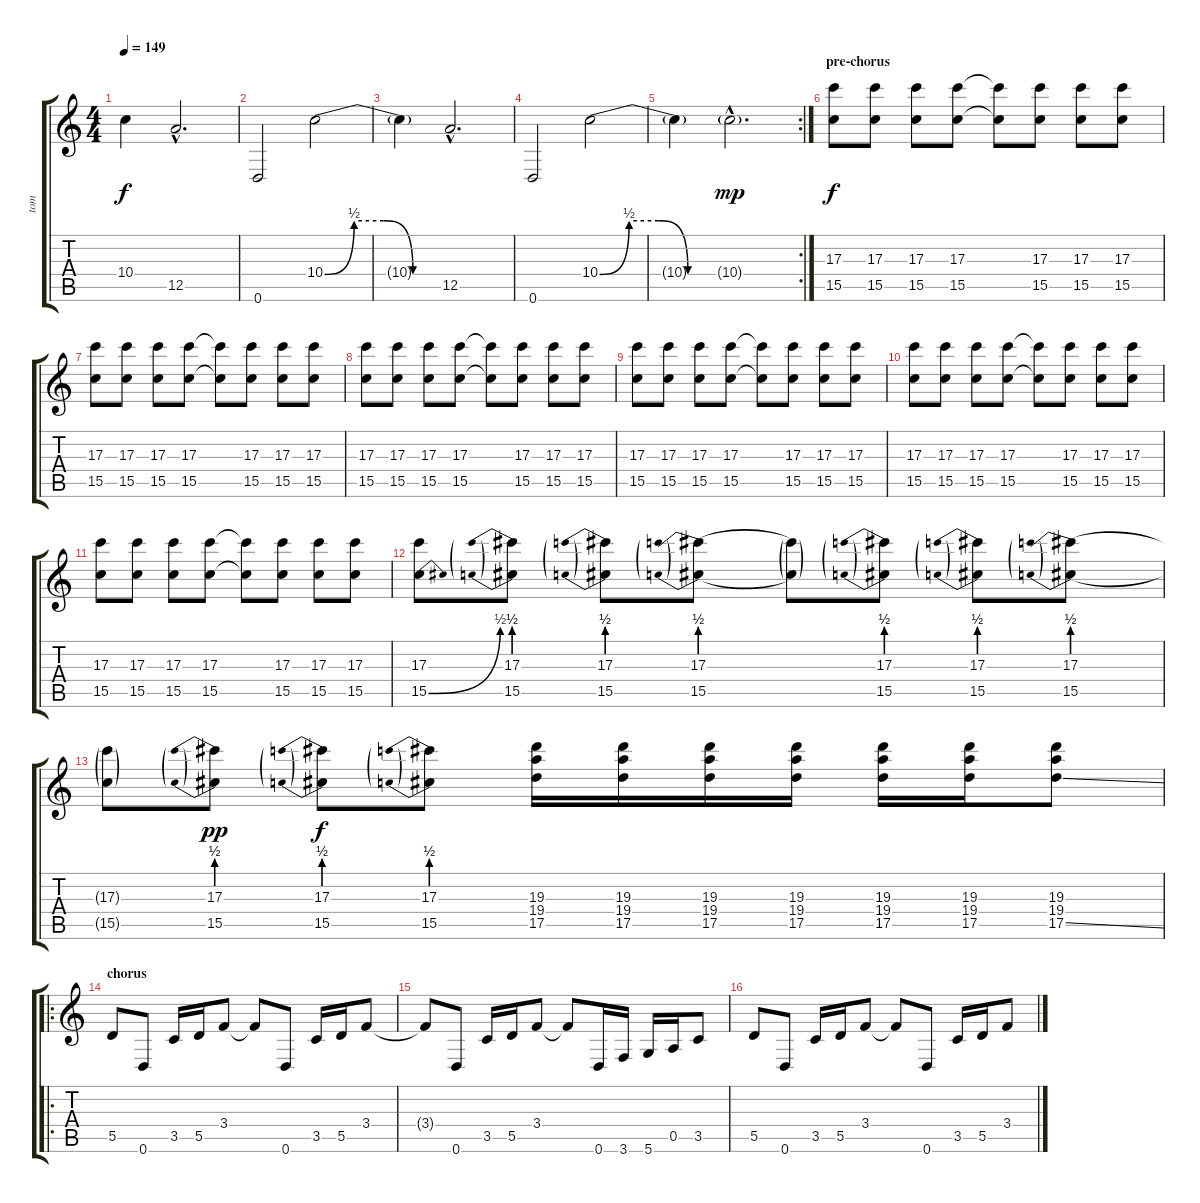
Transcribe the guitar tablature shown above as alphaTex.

\track ("tom" "tom") {instrument distortionguitar}
\staff {score tabs}
\tuning (E4 B3 G3 D3 A2 D2) {hide}
\ts (4 4)
\tempo 149
\clef g2
\ks c
10.4{t}.4{dy f} 12.5{hac}.2{d} |
0.6.2 10.4{be (custom 0 0 15 2 30 2 45 0 60 0)}.2 |
10.4{t}.4 12.5{hac}.2{d} |
0.6.2 10.4{be (custom 0 0 15 2 30 2 45 0 60 0)}.2 |
\rc 2
10.4{t}.4 10.4{g hac}.2{d dy mp} |
\section ("" "pre-chorus")
(17.3 15.5).8{dy f} (17.3 15.5).8 (17.3 15.5).8 (17.3 15.5).8 (17.3{t} 15.5{t}).8 (17.3 15.5).8 (17.3 15.5).8 (17.3 15.5).8 |
(17.3 15.5).8 (17.3 15.5).8 (17.3 15.5).8 (17.3 15.5).8 (17.3{t} 15.5{t}).8 (17.3 15.5).8 (17.3 15.5).8 (17.3 15.5).8 |
(17.3 15.5).8 (17.3 15.5).8 (17.3 15.5).8 (17.3 15.5).8 (17.3{t} 15.5{t}).8 (17.3 15.5).8 (17.3 15.5).8 (17.3 15.5).8 |
(17.3 15.5).8 (17.3 15.5).8 (17.3 15.5).8 (17.3 15.5).8 (17.3{t} 15.5{t}).8 (17.3 15.5).8 (17.3 15.5).8 (17.3 15.5).8 |
(17.3 15.5).8 (17.3 15.5).8 (17.3 15.5).8 (17.3 15.5).8 (17.3{t} 15.5{t}).8 (17.3 15.5).8 (17.3 15.5).8 (17.3 15.5).8 |
(17.3 15.5).8 (17.3 15.5).8 (17.3 15.5).8 (17.3 15.5).8 (17.3{t} 15.5{t}).8 (17.3 15.5).8 (17.3 15.5).8 (17.3 15.5).8 |
(17.3 15.5{be (bend 0 0 60 2)}).8 (17.3{be (prebend 0 2 60 2)} 15.5{be (prebend 0 2 60 2)}).8 (17.3{be (prebend 0 2 60 2)} 15.5{be (prebend 0 2 60 2)}).8 (17.3{be (prebend 0 2 60 2)} 15.5{be (prebend 0 2 60 2)}).8 (17.3{t} 15.5{t}).8 (17.3{be (prebend 0 2 60 2)} 15.5{be (prebend 0 2 60 2)}).8 (17.3{be (prebend 0 2 60 2)} 15.5{be (prebend 0 2 60 2)}).8 (17.3{be (prebend 0 2 60 2)} 15.5{be (prebend 0 2 60 2)}).8 |
(17.3{t} 15.5{t}).8 (17.3{be (prebend 0 2 60 2)} 15.5{be (prebend 0 2 60 2)}).8{dy pp} (17.3{be (prebend 0 2 60 2)} 15.5{be (prebend 0 2 60 2)}).8{dy f} (17.3{be (prebend 0 2 60 2)} 15.5{be (prebend 0 2 60 2)}).8 (19.3 19.4 17.5).16 (19.3 19.4 17.5).16 (19.3 19.4 17.5).16 (19.3 19.4 17.5).16 (19.3 19.4 17.5).16 (19.3 19.4 17.5).16 (19.3 19.4 17.5{ss}).8 |
\ro
\section ("" "chorus")
5.5.8 0.6.8 3.5.16 5.5.16 3.4.8 3.4{t}.8 0.6.8 3.5.16 5.5.16 3.4.8 |
3.4{t}.8 0.6.8 3.5.16 5.5.16 3.4.8 3.4{t}.8 0.6.16 3.6.16 5.6.16 0.5.16 3.5.8 |
5.5.8 0.6.8 3.5.16 5.5.16 3.4.8 3.4{t}.8 0.6.8 3.5.16 5.5.16 3.4.8
